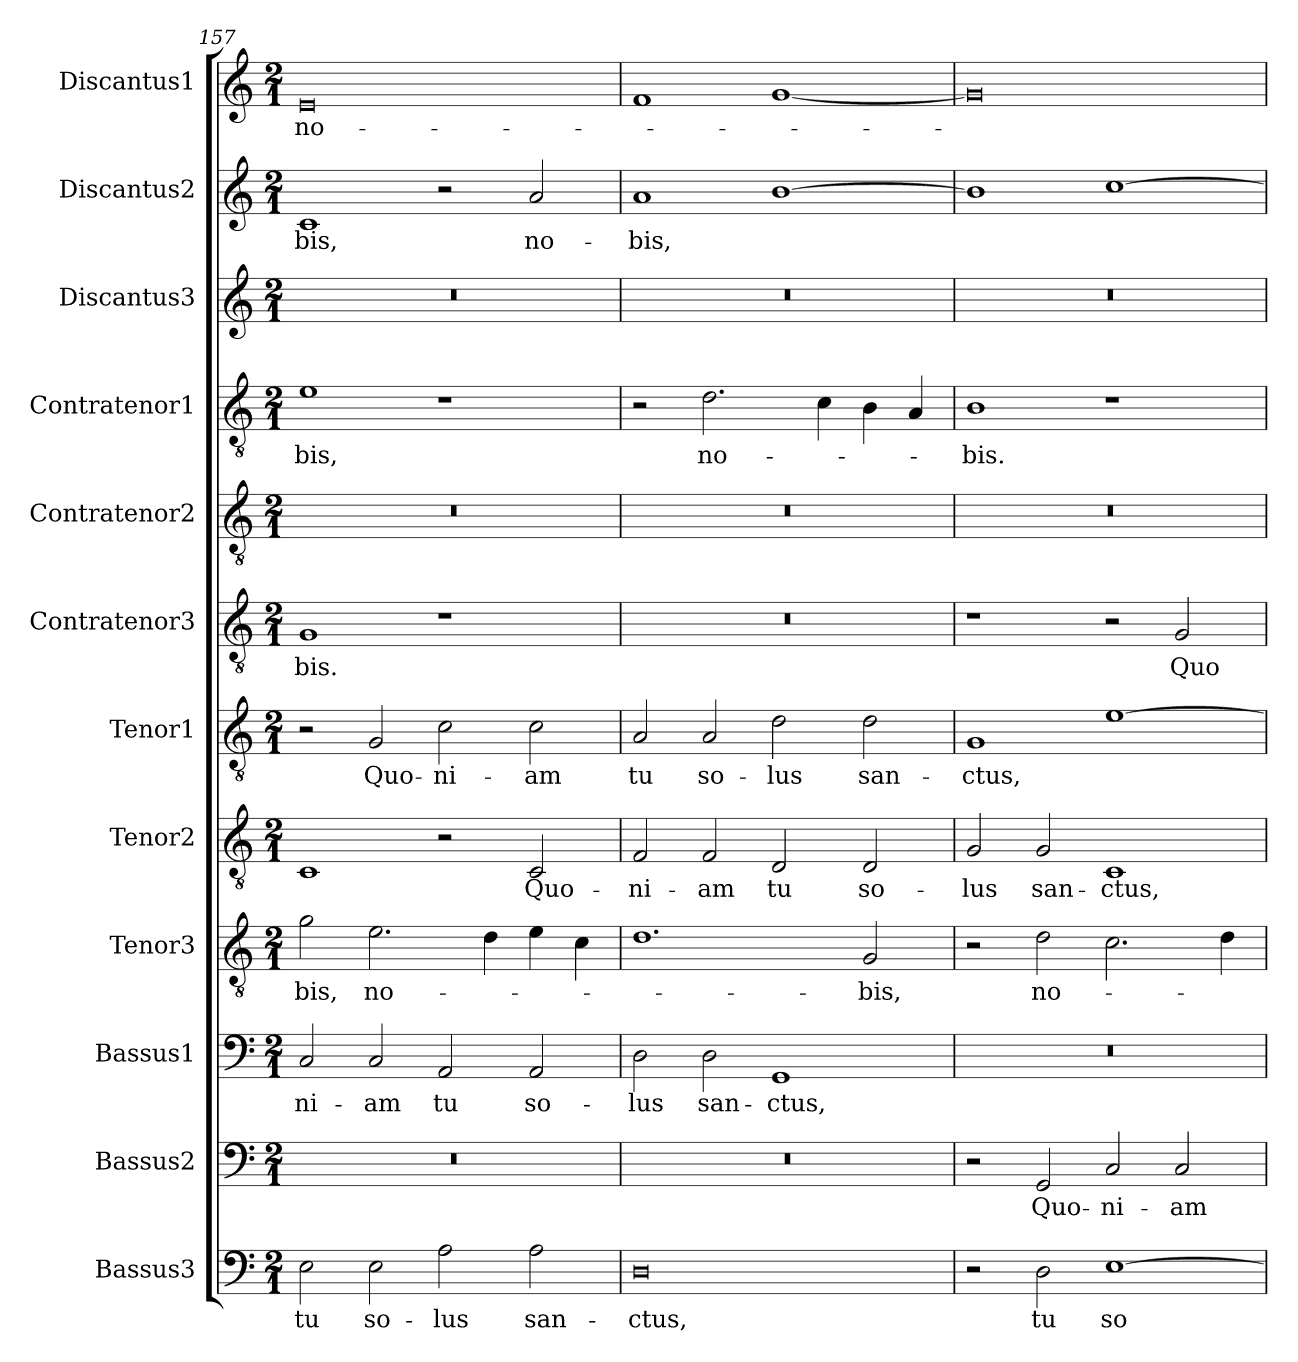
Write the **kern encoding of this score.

**kern	**text	**kern	**text	**kern	**text	**kern	**text	**kern	**text	**kern	**text	**kern	**text	**kern	**kern	**text	**kern	**kern	**text	**kern	**text
*part12	*part12	*part11	*part11	*part10	*part10	*part9	*part9	*part8	*part8	*part7	*part7	*part6	*part6	*part5	*part4	*part4	*part3	*part2	*part2	*part1	*part1
*staff12	*staff12	*staff11	*staff11	*staff10	*staff10	*staff9	*staff9	*staff8	*staff8	*staff7	*staff7	*staff6	*staff6	*staff5	*staff4	*staff4	*staff3	*staff2	*staff2	*staff1	*staff1
*I"Bassus3	*	*I"Bassus2	*	*I"Bassus1	*	*I"Tenor3	*	*I"Tenor2	*	*I"Tenor1	*	*I"Contratenor3	*	*I"Contratenor2	*I"Contratenor1	*	*I"Discantus3	*I"Discantus2	*	*I"Discantus1	*
*I'B3	*	*I'B2	*	*I'B1	*	*I'T3	*	*I'T2	*	*I'T1	*	*I'Ct3	*	*I'Ct2	*I'Ct1	*	*I'D3	*I'D2	*	*I'D1	*
*clefF4	*	*clefF4	*	*clefF4	*	*clefGv2	*	*clefGv2	*	*clefGv2	*	*clefGv2	*	*clefGv2	*clefGv2	*	*clefG2	*clefG2	*	*clefG2	*
*k[]	*	*k[]	*	*k[]	*	*k[]	*	*k[]	*	*k[]	*	*k[]	*	*k[]	*k[]	*	*k[]	*k[]	*	*k[]	*
*M2/1	*	*M2/1	*	*M2/1	*	*M2/1	*	*M2/1	*	*M2/1	*	*M2/1	*	*M2/1	*M2/1	*	*M2/1	*M2/1	*	*M2/1	*
=157	=157	=157	=157	=157	=157	=157	=157	=157	=157	=157	=157	=157	=157	=157	=157	=157	=157	=157	=157	=157	=157
2E	tu	0r	.	2C	-ni-	2g	-bis,	1C	.	2r	.	1G	-bis.	0r	1e	-bis,	0r	1c	-bis,	0e	no-
2E	so-	.	.	2C	-am	2.e	no-	.	.	2G	Quo-	.	.	.	.	.	.	.	.	.	.
2A	-lus	.	.	2AA	tu	.	.	2r	.	2c	-ni-	1r	.	.	1r	.	.	2r	.	.	.
.	.	.	.	.	.	4d	.	.	.	.	.	.	.	.	.	.	.	.	.	.	.
2A	san-	.	.	2AA	so-	4e	.	2C	Quo-	2c	-am	.	.	.	.	.	.	2a	no-	.	.
.	.	.	.	.	.	4c	.	.	.	.	.	.	.	.	.	.	.	.	.	.	.
=158	=158	=158	=158	=158	=158	=158	=158	=158	=158	=158	=158	=158	=158	=158	=158	=158	=158	=158	=158	=158	=158
0D	-ctus,	0r	.	2D	-lus	1.d	.	2F	-ni-	2A	tu	0r	.	0r	2r	.	0r	1a	-bis,	1f	.
.	.	.	.	2D	san-	.	.	2F	-am	2A	so-	.	.	.	2.d	no-	.	.	.	.	.
.	.	.	.	1GG	-ctus,	.	.	2D	tu	2d	-lus	.	.	.	.	.	.	[1b	.	[1g	.
.	.	.	.	.	.	.	.	.	.	.	.	.	.	.	4c	.	.	.	.	.	.
.	.	.	.	.	.	2G	-bis,	2D	so-	2d	san-	.	.	.	4B	.	.	.	.	.	.
.	.	.	.	.	.	.	.	.	.	.	.	.	.	.	4A	.	.	.	.	.	.
=159	=159	=159	=159	=159	=159	=159	=159	=159	=159	=159	=159	=159	=159	=159	=159	=159	=159	=159	=159	=159	=159
2r	.	2r	.	0r	.	2r	.	2G	-lus	1G	-ctus,	1r	.	0r	1B	-bis.	0r	1b]	.	0g]	.
2D	tu	2GG	Quo-	.	.	2d	no-	2G	san-	.	.	.	.	.	.	.	.	.	.	.	.
[1E	so-	2C	-ni-	.	.	2.c	.	1C	-ctus,	[1e	.	2r	.	.	1r	.	.	[1cc	.	.	.
.	.	2C	-am	.	.	.	.	.	.	.	.	2G	Quo-	.	.	.	.	.	.	.	.
.	.	.	.	.	.	4d	.	.	.	.	.	.	.	.	.	.	.	.	.	.	.
=	=	=	=	=	=	=	=	=	=	=	=	=	=	=	=	=	=	=	=	=	=
*-	*-	*-	*-	*-	*-	*-	*-	*-	*-	*-	*-	*-	*-	*-	*-	*-	*-	*-	*-	*-	*-
